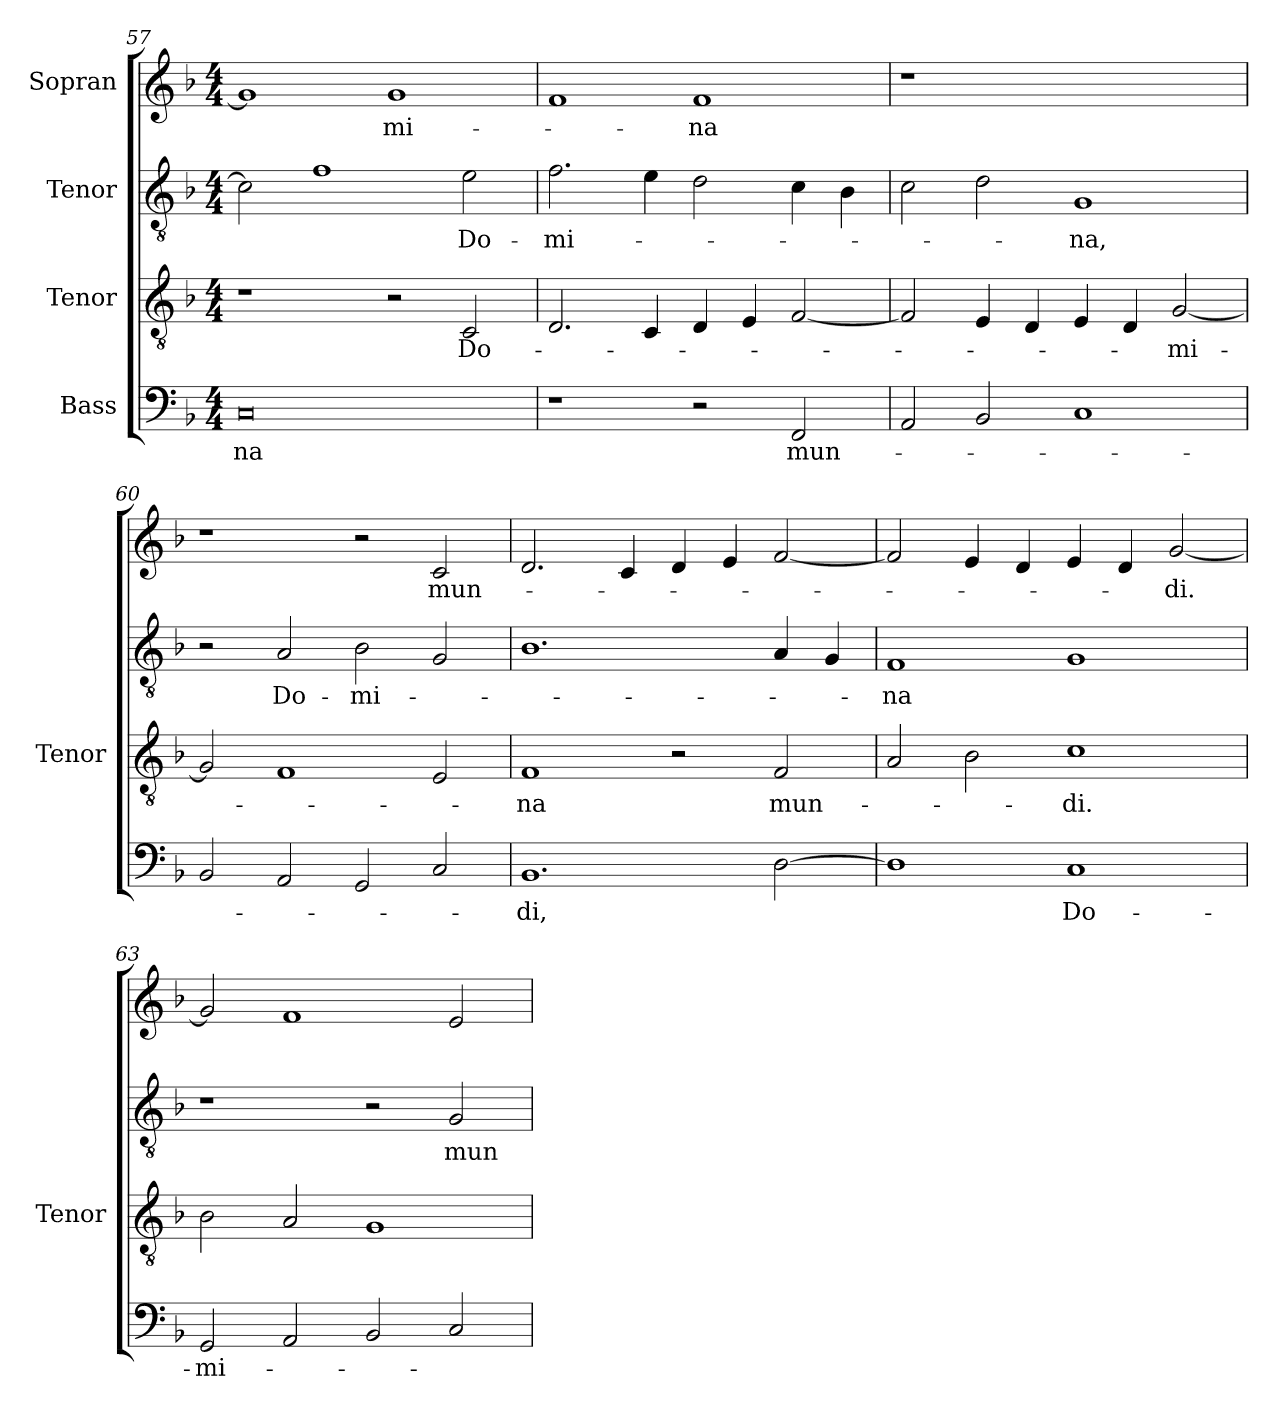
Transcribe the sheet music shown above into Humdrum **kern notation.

**kern	**text	**kern	**text	**kern	**text	**kern	**text
*part4	*part4	*part3	*part3	*part2	*part2	*part1	*part1
*staff4	*staff4	*staff3	*staff3	*staff2	*staff2	*staff1	*staff1
*I"Bass	*	*I"Tenor	*	*I"Tenor	*	*I"Sopran	*
*	*	*I'Tenor	*	*	*	*	*
*clefF4	*	*clefGv2	*	*clefGv2	*	*clefG2	*
*	*	*ITrd7c12	*	*ITrd7c12	*	*	*
*k[b-]	*	*k[b-]	*	*k[b-]	*	*k[b-]	*
*F:	*	*F:	*	*F:	*	*F:	*
*M4/4	*	*M4/4	*	*M4/4	*	*M4/4	*
=57	=57	=57	=57	=57	=57	=57	=57
!	!LO:LY:b:color=#000000	!	!	!	!	!	!
0Ci	-na	1r	.	2Ci\]	.	1gi]	.
.	.	.	.	1Fi	.	.	.
!	!	!	!	!	!	!	!LO:LY:b:color=#000000
.	.	2r	.	.	.	1gi	-mi-
!	!	!	!LO:LY:b:color=#000000	!	!	!	!
!	!	!	!	!	!LO:LY:b:color=#000000	!	!
.	.	2CCi/	Do-	2Ei\	Do-	.	.
=58	=58	=58	=58	=58	=58	=58	=58
!	!	!	!	!	!LO:LY:b:color=#000000	!	!
1r	.	2.DDi/	.	2.Fi\	-mi-	1fi	.
.	.	4CCi/	.	4Ei\	.	.	.
!	!	!	!	!	!	!	!LO:LY:b:color=#000000
2r	.	4DDi/	.	2Di\	.	1fi	-na
.	.	4EEi/	.	.	.	.	.
!	!LO:LY:b:color=#000000	!	!	!	!	!	!
2FFi/	mun-	[<2FFi/	.	4Ci\	.	.	.
.	.	.	.	4BB-i\	.	.	.
=59	=59	=59	=59	=59	=59	=59	=59
!	!	!	!	!	!	!LO:N:vis=1	!
2AAi/	.	2FFi/]	.	2Ci\	.	1r	.
2BB-i/	.	4EEi/	.	2Di\	.	.	.
.	.	4DDi/	.	.	.	.	.
!	!	!	!	!	!LO:LY:b:color=#000000	!	!
1Ci	.	4EEi/	.	1GGi	-na,	1ryy	.
.	.	4DDi/	.	.	.	.	.
!	!	!	!LO:LY:b:color=#000000	!	!	!	!
.	.	[<2GGi/	-mi-	.	.	.	.
=60	=60	=60	=60	=60	=60	=60	=60
2BB-i/	.	2GGi/]	.	2r	.	1r	.
!	!	!	!	!	!LO:LY:b:color=#000000	!	!
2AAi/	.	1FFi	.	2AAi/	Do-	.	.
!	!	!	!	!	!LO:LY:b:color=#000000	!	!
2GGi/	.	.	.	2BB-i\	-mi-	2r	.
!	!	!	!	!	!	!	!LO:LY:b:color=#000000
2Ci/	.	2EEi/	.	2GGi/	.	2ci/	mun-
!!LO:LB:g=z
=61	=61	=61	=61	=61	=61	=61	=61
!	!LO:LY:b:color=#000000	!	!	!	!	!	!
!	!	!	!LO:LY:b:color=#000000	!	!	!	!
1.BB-i	-di,	1FFi	-na	1.BB-i	.	2.di/	.
.	.	.	.	.	.	4ci/	.
.	.	2r	.	.	.	4di/	.
.	.	.	.	.	.	4ei/	.
!	!	!	!LO:LY:b:color=#000000	!	!	!	!
[>2Di\	.	2FFi/	mun-	4AAi/	.	[<2fi/	.
.	.	.	.	4GGi/	.	.	.
=62	=62	=62	=62	=62	=62	=62	=62
!	!	!	!	!	!LO:LY:b:color=#000000	!	!
1Di]	.	2AAi/	.	1FFi	-na	2fi/]	.
.	.	2BB-i\	.	.	.	4ei/	.
.	.	.	.	.	.	4di/	.
!	!LO:LY:b:color=#000000	!	!	!	!	!	!
!	!	!	!LO:LY:b:color=#000000	!	!	!	!
1Ci	Do-	1Ci	-di.	1GGi	.	4ei/	.
.	.	.	.	.	.	4di/	.
!	!	!	!	!	!	!	!LO:LY:b:color=#000000
.	.	.	.	.	.	[<2gi/	-di.
=63	=63	=63	=63	=63	=63	=63	=63
!	!LO:LY:b:color=#000000	!	!	!	!	!	!
2GGi/	-mi-	2BB-i\	.	1r	.	2gi/]	.
2AAi/	.	2AAi/	.	.	.	1fi	.
2BB-i/	.	1GGi	.	2r	.	.	.
!	!	!	!	!	!LO:LY:b:color=#000000	!	!
2Ci/	.	.	.	2GGi/	mun-	2ei/	.
=	=	=	=	=	=	=	=
*-	*-	*-	*-	*-	*-	*-	*-
